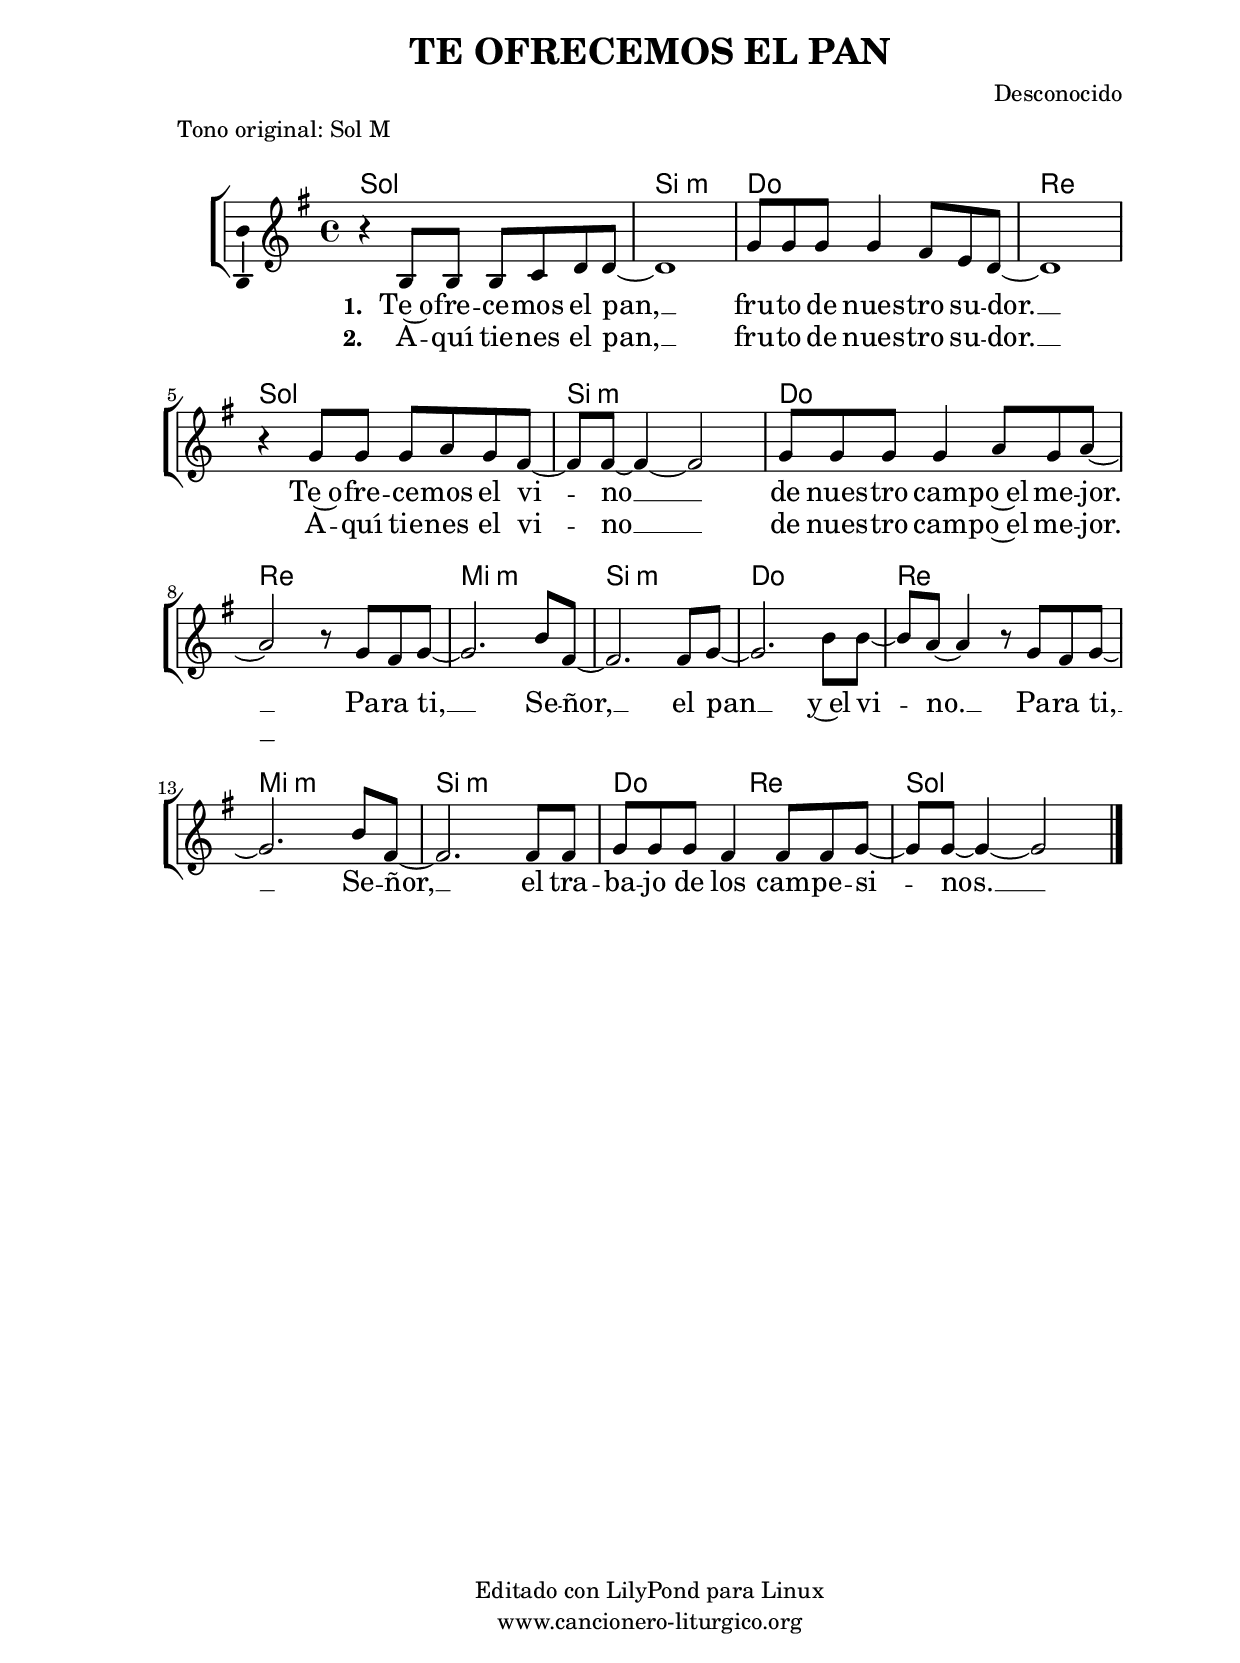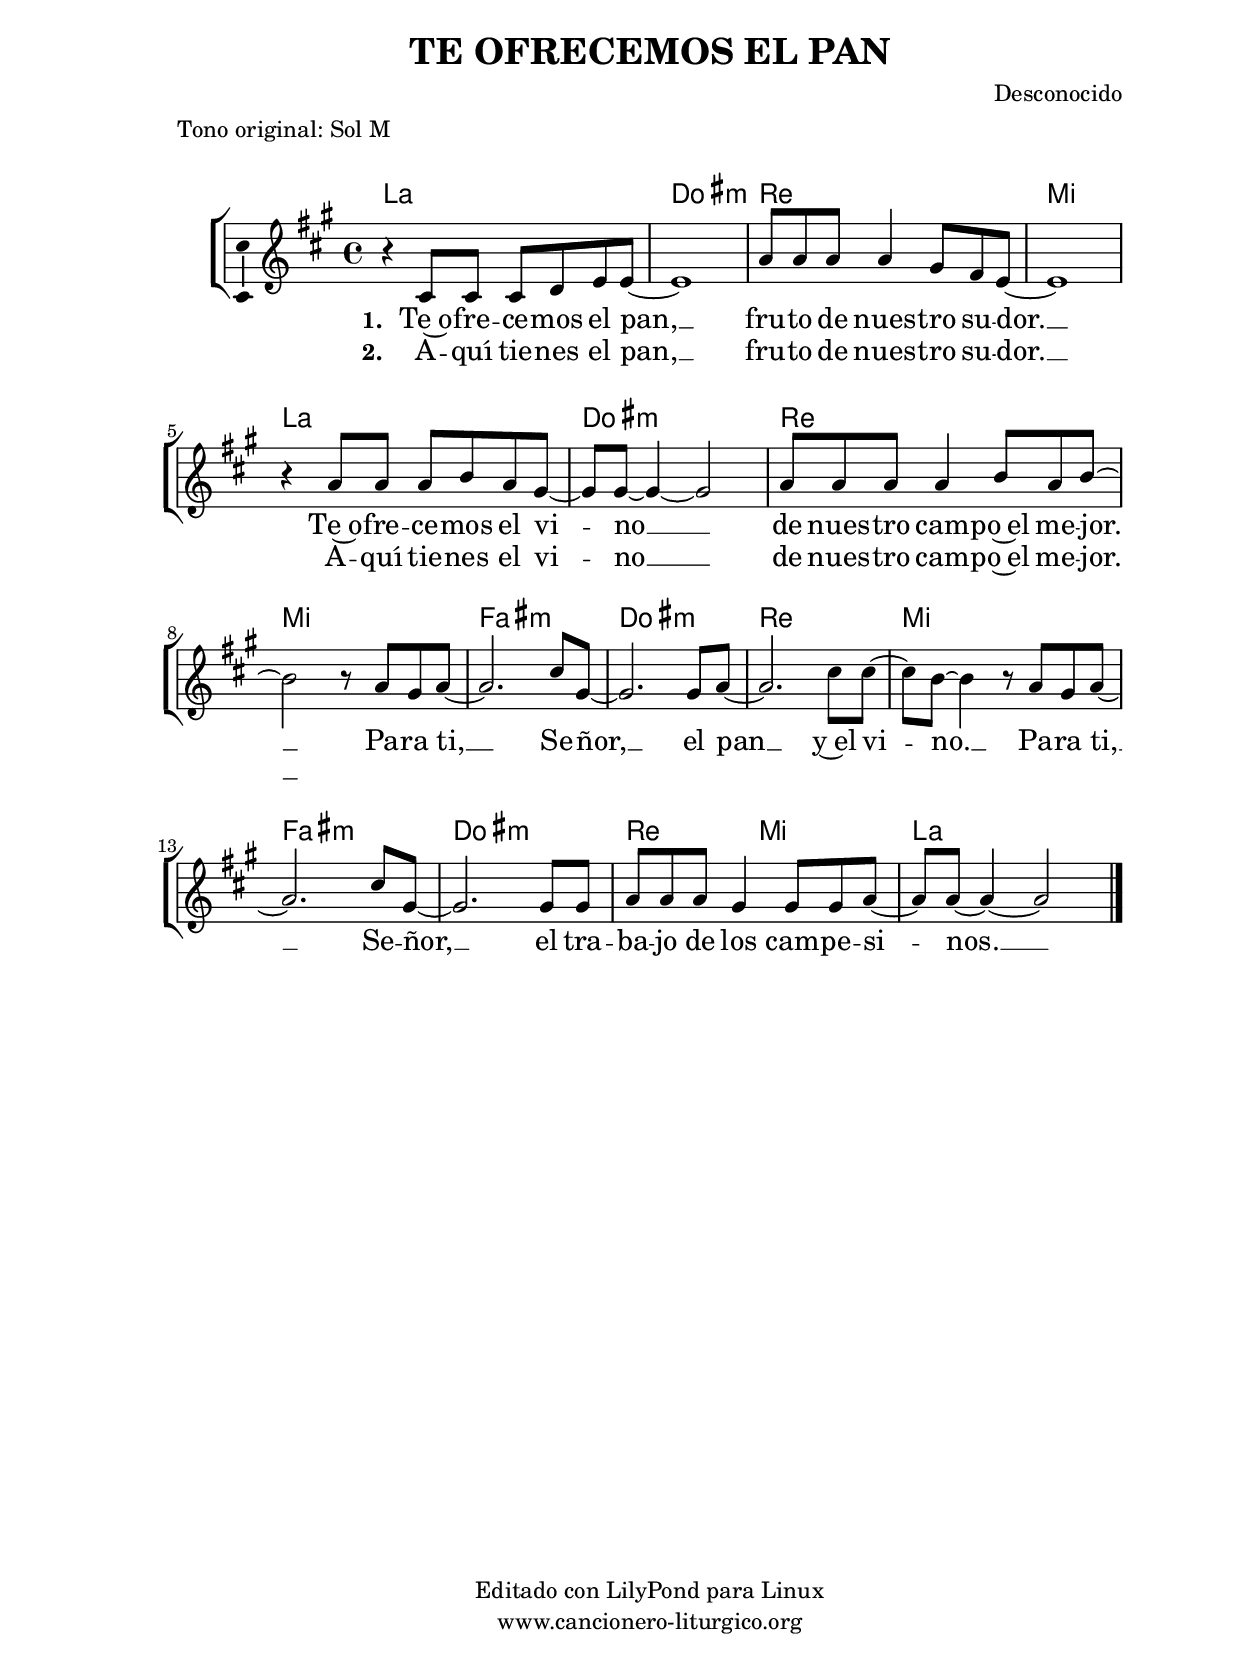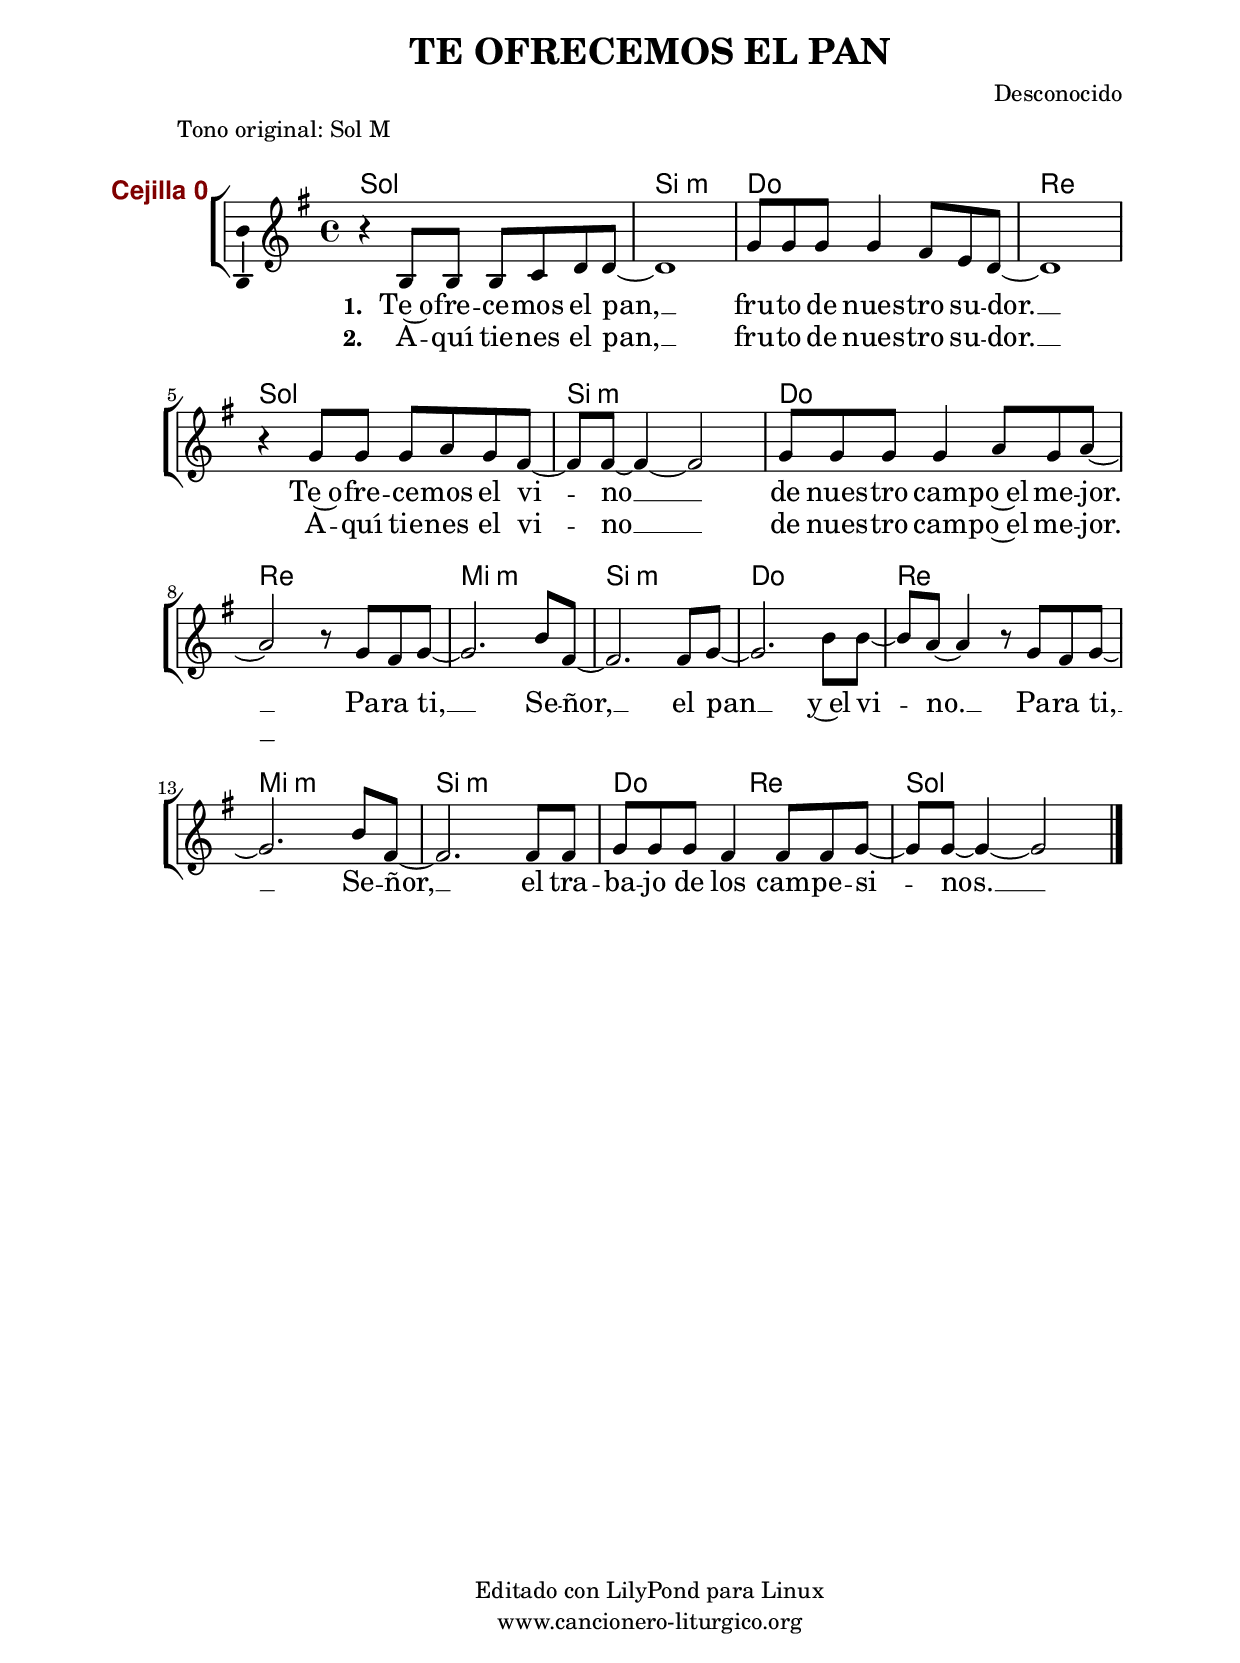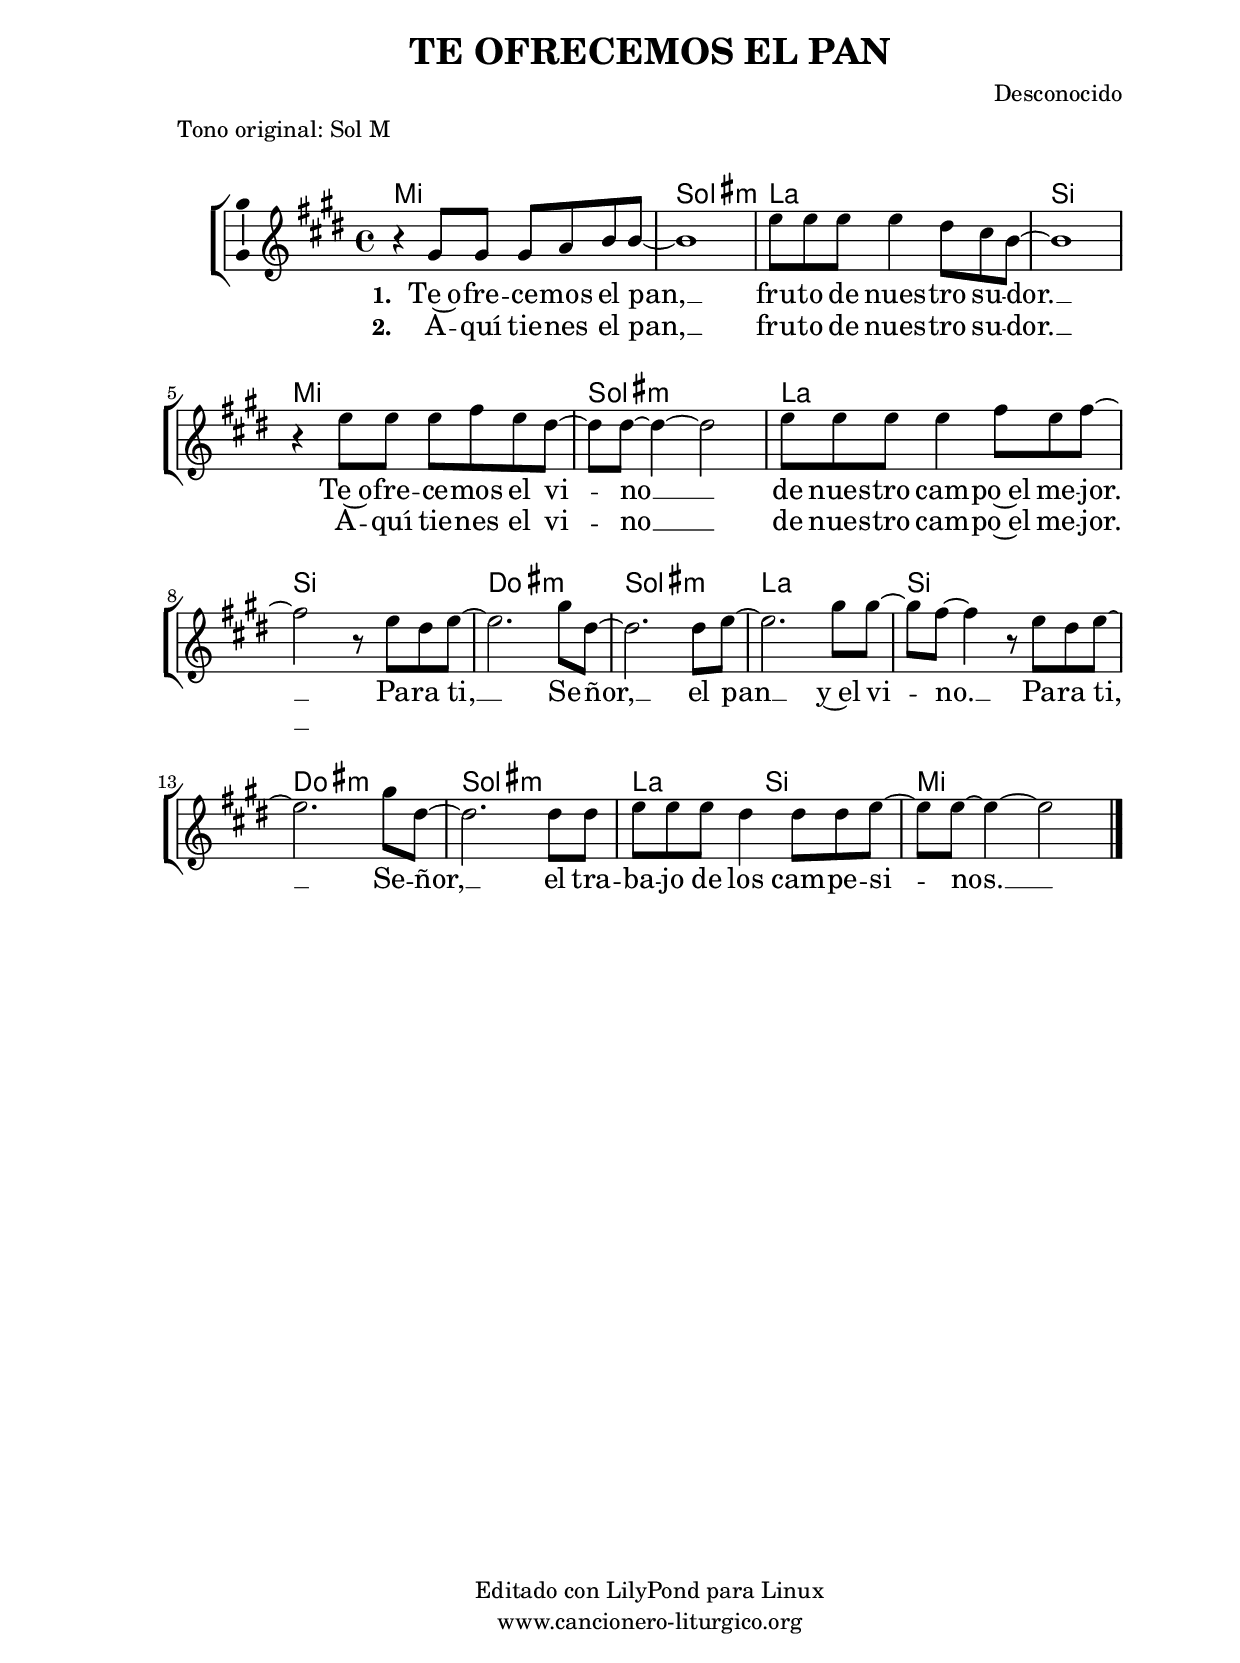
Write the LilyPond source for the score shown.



%versión de lilypond para la que se ha escrito esta partitura:
\version "2.16.0"

	%Tamaño papel
	#(set-default-paper-size "a4")
	%Tamaño partitura
	#(set-global-staff-size 20)
	%No responde al pulsar sobre una nota
	#(ly:set-option 'point-and-click #f)

%parámetros del encabezamiento:
\header {
	title = "TE OFRECEMOS EL PAN"
	subtitle = ""
	composer = "Desconocido"
	poet = ""
	meter = "Tono original: Sol M"
	arranger = ""
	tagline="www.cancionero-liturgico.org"
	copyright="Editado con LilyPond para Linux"
	tiempo = ""
	usos = "Ofertorio"
	letra = ""
	}

%parámetros asociados al papel:
\paper  {
	oddHeaderMarkup = \markup {\fill-line { \on-the-fly #not-first-page \fromproperty #'header:title \on-the-fly #not-first-page \fromproperty #'header:composer }}
	evenHeaderMarkup = \markup {\fill-line { \fromproperty #'header:composer \fromproperty #'header:title }}
	#(set-paper-size "a4")
	print-page-number = ##f
	first-page-number = 1
	print-first-page-number = ##f
%	head-separation = 3.0 \cm
	top-margin = 2.0 \cm
	bottom-margin = 0.5\cm
%%%	bottom-margin = 0.25\cm
	left-margin = 3.0 \cm
	line-width = 16.0 \cm 
	indent = 8\mm
	interscoreline = 2.\mm
	between-system-space = 15\mm
%	para que las partituras no llenen la hoja:
	ragged-bottom = ##t
%	idem para la última hoja:
	ragged-last-bottom = ##f
%	para que las partituras llenen el ancho del papel:
	ragged-last = ##f
	after-title-space = 2.5 \cm
%page-count=1
%system-count=6

	%Flexible Vertical Spacing
	markup-markup-spacing =
	#'((basic-distance . 15) (minimum-distance . 10) (padding . 3))
	markup-system-spacing =
	#'((basic-distance . 15) (minimum-distance . 15) (padding . 3))
	system-system-spacing =
	#'((basic-distance . 15) (minimum-distance . 15) (padding . 3))
	score-system-spacing =
	#'((basic-distance . 10) (minimum-distance . 10) (padding . 5))
%	top-system-spacing = % header
%	#'((basic-distance . 8) (minimum-distance . 0) (padding . 0))
%	top-markup-spacing =
%	#'((basic-distance . 20) (minimum-distance . 20) (padding . 0))
	last-bottom-spacing = % footer
	#'((basic-distance . 10) (minimum-distance . 10) (padding . 0))
	score-markup-spacing =
	#'((basic-distance . 10) (minimum-distance . 10) (padding . 0))

	}


%parámetros que afectan a toda la partitura:
global =  {
	%clave de sol (G):
	\clef G
	%armadura:
%	\transpose a c'
	\key g \major
	\tempo 4=136
	\set Score.tempoHideNote = ##t
	}


acordes = {
	\italianChords
	\chordmode {
%	\transpose a c'
{

g1 b:m c d g b:m c d
e1:m b:m c d e:m b:m c2 d g1

}
}
}

melodia = 
%	\transpose a c'
{
\relative c'{

\time 4/4

r4 b8 b b c d d~
d1
g8 g g g4 fis8 e d~
d1
r4 g8 g g a g fis~
fis8 fis8~fis4~fis2
g8 g g g4 a8 g a~
a2 r8 g8 fis g~
g2. b8 fis~
fis2. fis8 g~
g2. b8 b~
b8 a~a4 r8 g8 fis g~
g2. b8 fis~
fis2. fis8 fis
g8 g g fis4 fis8 fis g~
g8 g~g4~g2

\bar "|."
}
}


texto = \lyricmode {

\set stanza =#"1. " 
Te~o -- fre -- ce -- mos el pan, __
fru -- to de nues -- tro su -- dor. __
Te~o -- fre -- ce -- mos el vi -- no __
de nues -- tro cam -- po~el me -- jor. __
Pa -- ra ti, __ Se -- ñor, __
el pan __ y~el vi -- no. __
Pa -- ra ti, __ Se -- ñor, __
el tra -- ba -- jo
de los cam -- pe -- si -- nos. __

}

textodos = \lyricmode {

\set stanza =#"2. " 
A -- quı́ tie -- nes el pan, __
fru -- to de nues -- tro su -- dor. __
A -- quı́ tie -- nes el vi -- no __
de nues -- tro cam -- po~el me -- jor. __

}


acordesStaff = \context ChordNames = acordesStaff <<
	\set chordChanges = ##t
	\acordes
	>>


%%%%%%%%%%%%%%%%%%%%%%%%%%%%%%%%%%% CEJILLA %%%%%%%%%%%%%%%%%%%%%%%%%%%%%%%%%%%
acordescejilla = {
%%%	\override ChordNames.ChordName #'font-size = #-1
%%%	\override ChordNames.ChordName #'font-series = #'bold
	\transpose c c {
		\acordes
		}
	}

acordescejillaStaff = \context ChordNames = acordescejillaStaff <<
	\set Staff.instrumentName = \markup \with-color #darkred \larger \bold \sans "Cejilla 0"
	\set chordChanges = ##t
	\acordescejilla
	>>
%%%%%%%%%%%%%%%%%%%%%%%%%%%%%%%%%%% CEJILLA %%%%%%%%%%%%%%%%%%%%%%%%%%%%%%%%%%%


vozStaff = \context Voice = vozStaff
\with {\consists "Ambitus_engraver"}
<<
%	\set Staff.instrumentName = ""
%	\set Staff.shortInstrumentName = ""
%	\set Staff.midiInstrument = #"clarinet"
%	\set Staff.midiInstrument = #"cello"
	\set Staff.midiInstrument = #"flute"
%	\set Staff.midiInstrument = #"electric guitar (jazz)"
%	\set Staff.midiInstrument = #"english horn"
%	\set Staff.midiInstrument = #"violin"
%	\set Staff.midiInstrument = #"glockenspiel"
	\set Staff.midiMinimumVolume = #0.7
	\set Staff.midiMaximumVolume = #0.9
	\global
	\melodia
	>>

textoStaff = \context Lyrics = textoStaff <<
	\lyricsto vozStaff \texto
	>>

textodosStaff = \context Lyrics = textodosStaff <<
	\lyricsto vozStaff \textodos
	>>


\book {
	\score {
		\context ChoirStaff {
			\override StaffGroup.SystemStartBracket #'collapse-height = #1
			\override Score.SystemStartBar #'collapse-height = #1
			<<
			\acordesStaff
			\vozStaff
			\textoStaff
			\textodosStaff
			>>
			}
		\layout {
	    		\context {
				\Lyrics
				\override LyricText #'font-size = #2
				}
	   		 \context {
				\Score
				\override StaffSymbol #'staff-space = #(magstep +3)
				}
			}
		}
	\score {
		\unfoldRepeats
		\context ChoirStaff {
			<<
			\acordesStaff
			\vozStaff
			>>
			}
		\midi {
	  		\context {
	  			\Score
				tempoWholesPerMinute = #(ly:make-moment 70 4)
				}
			}
		}
	}


%Partitura para guitarra
#(define output-suffix "G")
\book {
	\score {
		\context ChoirStaff {
			\override StaffGroup.SystemStartBracket #'collapse-height = #1
			\override Score.SystemStartBar #'collapse-height = #1
			<<
			\acordescejillaStaff
			\vozStaff
			\textoStaff
			\textodosStaff
			>>
			}
		\layout {
%%%%%%%%%%%%%%%%%%%%%%%%%%%%%%%%%%% CEJILLA %%%%%%%%%%%%%%%%%%%%%%%%%%%%%%%%%%%
			\context {
				\ChordNames \consists Instrument_name_engraver
				}
%%%%%%%%%%%%%%%%%%%%%%%%%%%%%%%%%%% CEJILLA %%%%%%%%%%%%%%%%%%%%%%%%%%%%%%%%%%%
	    		\context {
				\Lyrics
				\override LyricText #'font-size = #2
				}
	   		 \context {
				\Score
				\override StaffSymbol #'staff-space = #(magstep +3)
				}
			}
		}
	}


#(define output-suffix "C")
\book {
	\score {
		\context ChoirStaff {
			\override StaffGroup.SystemStartBracket #'collapse-height = #1
			\override Score.SystemStartBar #'collapse-height = #1
\transpose c d
			<<
			\acordesStaff
			\vozStaff
			\textoStaff
			\textodosStaff
			>>
			}
		\layout {
	    		\context {
				\Lyrics
				\override LyricText #'font-size = #2
				}
	   		 \context {
				\Score
				\override StaffSymbol #'staff-space = #(magstep +3)
				}
			}
		}
	}


#(define output-suffix "S")
\book {
	\score {
		\context ChoirStaff {
			\override StaffGroup.SystemStartBracket #'collapse-height = #1
			\override Score.SystemStartBar #'collapse-height = #1
\transpose c a
			<<
			\acordesStaff
			\vozStaff
			\textoStaff
			\textodosStaff
			>>
			}
		\layout {
	    		\context {
				\Lyrics
				\override LyricText #'font-size = #2
				}
	   		 \context {
				\Score
				\override StaffSymbol #'staff-space = #(magstep +3)
				}
			}
		}
	}


